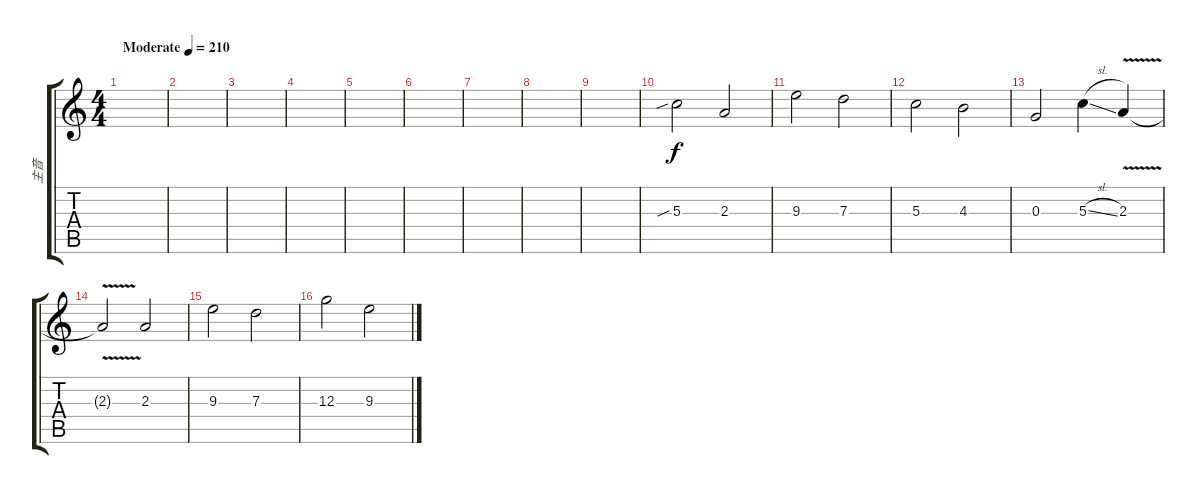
\track ("主音" "主音") {instrument overdrivenguitar}
\staff {score tabs}
\tuning (E4 B3 G3 D3 A2 E2) {hide}
\ts (4 4)
\tempo (210 "Moderate")
\clef g2
\ks c
|
|
|
|
|
|
|
|
|
5.3{sib}.2 2.3.2 |
9.3.2 7.3.2 |
5.3.2 4.3.2 |
0.3.2 5.3{sl}.4 2.3{v}.4 |
2.3{t}.2 2.3.2 |
9.3.2{txt ""} 7.3.2 |
12.3.2 9.3{sl}.2
